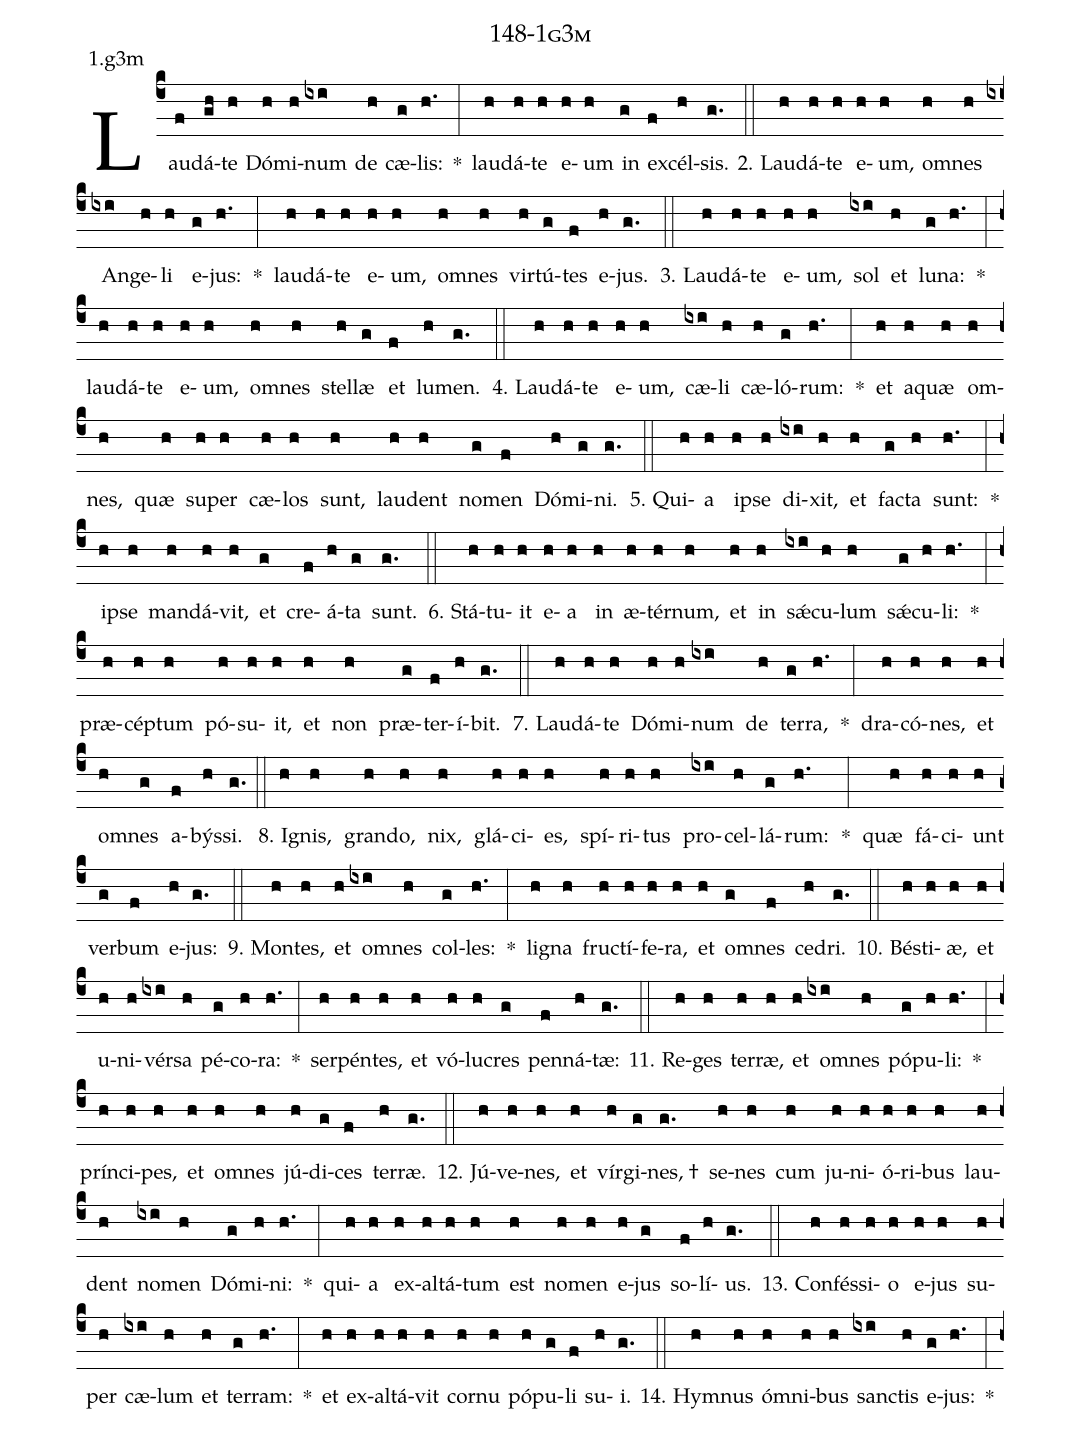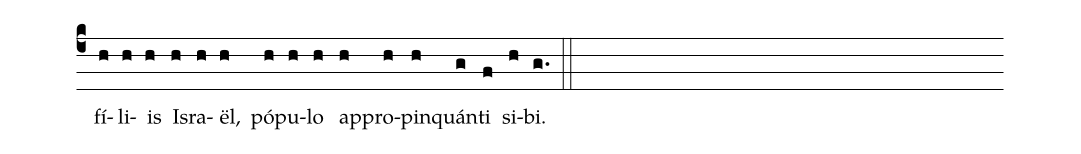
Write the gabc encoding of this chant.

name: 148-1g3m;
annotation: 1.g3m;
%%
(c4)Lau(f)dá(gh)te(h) Dó(h)mi(h)num(ixi) de(h) cæ(g)lis:(h.) *(:) lau(h)dá(h)te(h) e(h)um(h) in(g) ex(f)cél(h)sis.(g.) (::)
2. Lau(h)dá(h)te(h) e(h)um,(h) om(h)nes(h) An(ixi)ge(h)li(h) e(g)jus:(h.) *(:) lau(h)dá(h)te(h) e(h)um,(h) om(h)nes(h) vir(h)tú(g)tes(f) e(h)jus.(g.) (::)
3. Lau(h)dá(h)te(h) e(h)um,(h) sol(ixi) et(h) lu(g)na:(h.) *(:) lau(h)dá(h)te(h) e(h)um,(h) om(h)nes(h) stel(h)læ(g) et(f) lu(h)men.(g.) (::)
4. Lau(h)dá(h)te(h) e(h)um,(h) cæ(ixi)li(h) cæ(h)ló(g)rum:(h.) *(:) et(h) a(h)quæ(h) om(h)nes,(h) quæ(h) su(h)per(h) cæ(h)los(h) sunt,(h) lau(h)dent(h) no(g)men(f) Dó(h)mi(g)ni.(g.) (::)
5. Qui(h)a(h) ip(h)se(h) di(ixi)xit,(h) et(h) fac(g)ta(h) sunt:(h.) *(:) ip(h)se(h) man(h)dá(h)vit,(h) et(g) cre(f)á(h)ta(g) sunt.(g.) (::)
6. Stá(h)tu(h)it(h) e(h)a(h) in(h) æ(h)tér(h)num,(h) et(h) in(h) sǽ(ixi)cu(h)lum(h) sǽ(g)cu(h)li:(h.) *(:) præ(h)cép(h)tum(h) pó(h)su(h)it,(h) et(h) non(h) præ(g)ter(f)í(h)bit.(g.) (::)
7. Lau(h)dá(h)te(h) Dó(h)mi(h)num(ixi) de(h) ter(g)ra,(h.) *(:) dra(h)có(h)nes,(h) et(h) om(h)nes(g) a(f)býs(h)si.(g.) (::)
8. I(h)gnis,(h) gran(h)do,(h) nix,(h) glá(h)ci(h)es,(h) spí(h)ri(h)tus(h) pro(ixi)cel(h)lá(g)rum:(h.) *(:) quæ(h) fá(h)ci(h)unt(h) ver(g)bum(f) e(h)jus:(g.) (::)
9. Mon(h)tes,(h) et(h) om(ixi)nes(h) col(g)les:(h.) *(:) li(h)gna(h) fruc(h)tí(h)fe(h)ra,(h) et(h) om(g)nes(f) ce(h)dri.(g.) (::)
10. Bés(h)ti(h)æ,(h) et(h) u(h)ni(h)vér(ixi)sa(h) pé(g)co(h)ra:(h.) *(:) ser(h)pén(h)tes,(h) et(h) vó(h)lu(h)cres(g) pen(f)ná(h)tæ:(g.) (::)
11. Re(h)ges(h) ter(h)ræ,(h) et(h) om(ixi)nes(h) pó(g)pu(h)li:(h.) *(:) prín(h)ci(h)pes,(h) et(h) om(h)nes(h) jú(h)di(g)ces(f) ter(h)ræ.(g.) (::)
12. Jú(h)ve(h)nes,(h) et(h) vír(h)gi(g)nes, †(g.) se(h)nes(h) cum(h) ju(h)ni(h)ó(h)ri(h)bus(h) lau(h)dent(h) no(ixi)men(h) Dó(g)mi(h)ni:(h.) *(:) qui(h)a(h) ex(h)al(h)tá(h)tum(h) est(h) no(h)men(h) e(h)jus(g) so(f)lí(h)us.(g.) (::)
13. Con(h)fés(h)si(h)o(h) e(h)jus(h) su(h)per(h) cæ(ixi)lum(h) et(h) ter(g)ram:(h.) *(:) et(h) ex(h)al(h)tá(h)vit(h) cor(h)nu(h) pó(h)pu(g)li(f) su(h)i.(g.) (::)
14. Hym(h)nus(h) óm(h)ni(h)bus(h) sanc(ixi)tis(h) e(g)jus:(h.) *(:) fí(h)li(h)is(h) Is(h)ra(h)ël,(h) pó(h)pu(h)lo(h) ap(h)pro(h)pin(h)quán(g)ti(f) si(h)bi.(g.) (::)
